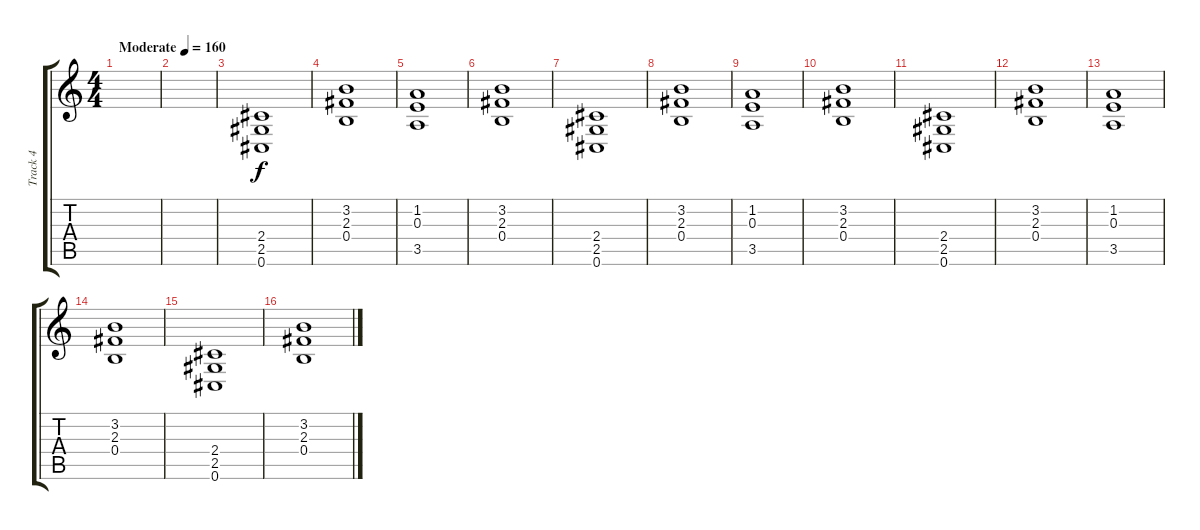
\track ("Track 4" "Track 4") {instrument distortionguitar}
\staff {score tabs}
\tuning (Db4 Ab3 E3 B2 Gb2 Db2) {hide}
\ts (4 4)
\tempo (160 "Moderate")
\clef g2
\ks c
|
|
(2.4 2.5 0.6).1 |
(3.2 2.3 0.4).1 |
(1.2 0.3 3.5).1 |
(3.2 2.3 0.4).1 |
(2.4 2.5 0.6).1 |
(3.2 2.3 0.4).1 |
(1.2 0.3 3.5).1 |
(3.2 2.3 0.4).1 |
(2.4 2.5 0.6).1 |
(3.2 2.3 0.4).1 |
(1.2 0.3 3.5).1 |
(3.2 2.3 0.4).1 |
(2.4 2.5 0.6).1 |
(3.2 2.3 0.4).1
